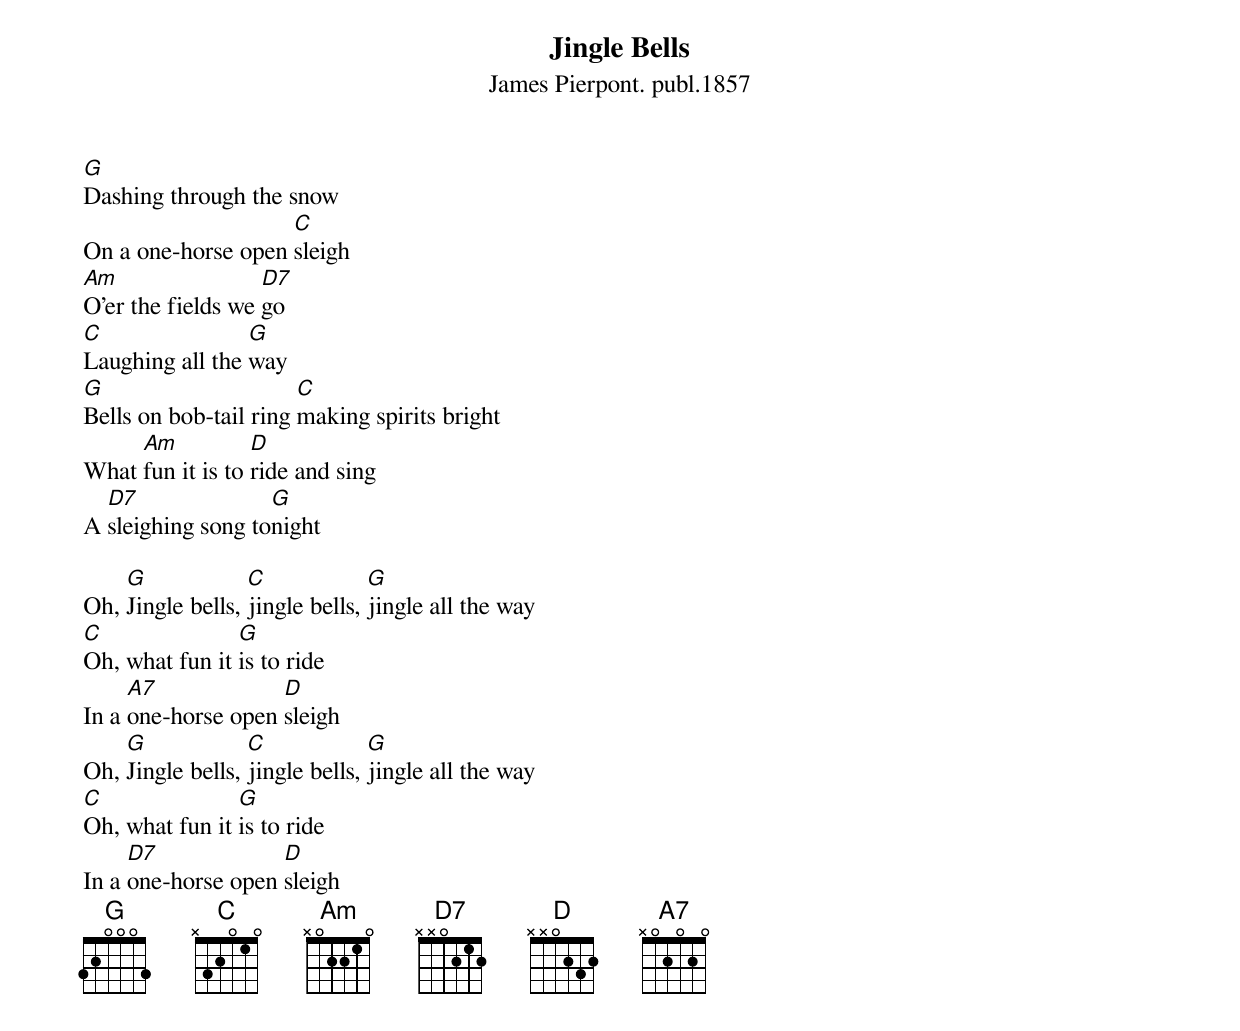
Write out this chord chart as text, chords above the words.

Jingle Bells
James Pierpont. publ.1857
G
Dashing through the snow
                    C
On a one-horse open sleigh
Am                 D7
O'er the fields we go
C                G
Laughing all the way
G                      C
Bells on bob-tail ring making spirits bright
     Am           D
What fun it is to ride and sing
  D7               G
A sleighing song tonight

    G             C             G
Oh, Jingle bells, jingle bells, jingle all the way
C               G
Oh, what fun it is to ride
     A7             D
In a one-horse open sleigh
    G             C             G
Oh, Jingle bells, jingle bells, jingle all the way
C               G
Oh, what fun it is to ride
     D7             D
In a one-horse open sleigh
